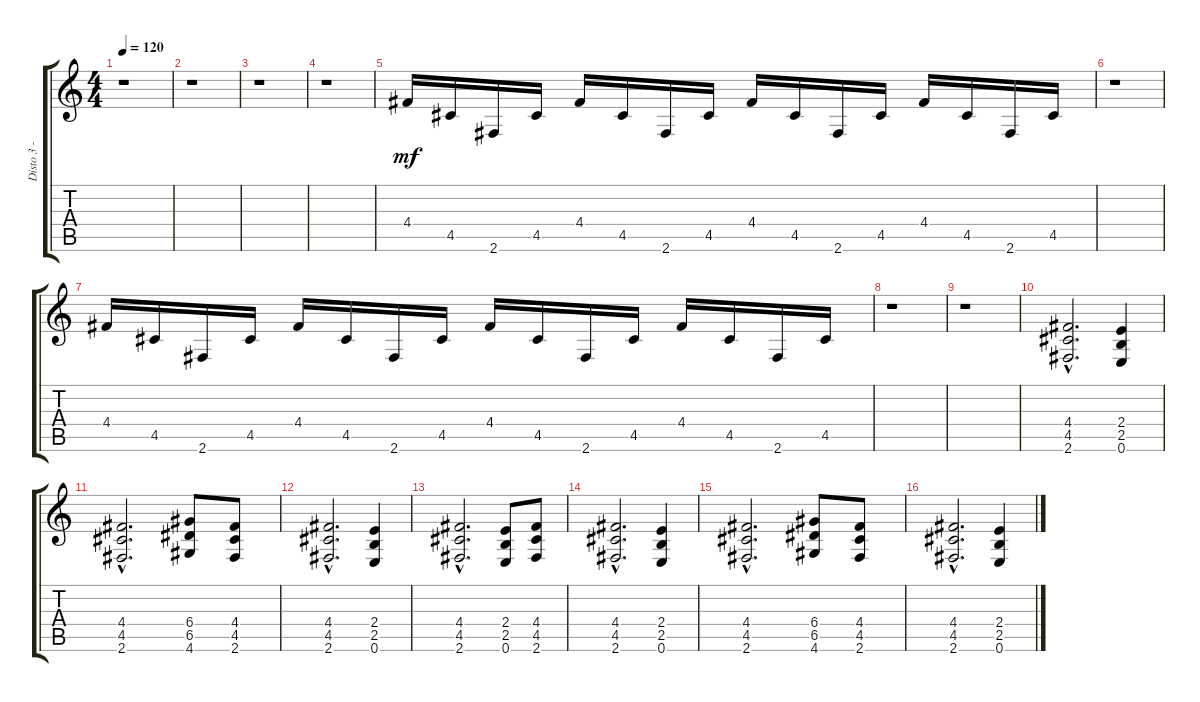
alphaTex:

\track ("Disto 3 - Background" "Disto 3 - ") {instrument overdrivenguitar}
\staff {score tabs}
\tuning (E4 B3 G3 D3 A2 E2) {hide}
\ts (4 4)
\tempo 120
\clef g2
\ks c
r.1{dy mf} |
r.1 |
r.1 |
r.1 |
4.4.16 4.5.16 2.6.16 4.5.16 4.4.16 4.5.16 2.6.16 4.5.16 4.4.16 4.5.16 2.6.16 4.5.16 4.4.16 4.5.16 2.6.16 4.5.16 |
r.1 |
4.4.16 4.5.16 2.6.16 4.5.16 4.4.16 4.5.16 2.6.16 4.5.16 4.4.16 4.5.16 2.6.16 4.5.16 4.4.16 4.5.16 2.6.16 4.5.16 |
r.1 |
r.1 |
(4.4{hac} 4.5{hac} 2.6{hac}).2{d} (2.4 2.5 0.6).4 |
(4.4{hac} 4.5{hac} 2.6{hac}).2{d} (6.4 6.5 4.6).8 (4.4 4.5 2.6).8 |
(4.4{hac} 4.5{hac} 2.6{hac}).2{d} (2.4 2.5 0.6).4 |
(4.4{hac} 4.5{hac} 2.6{hac}).2{d} (2.4 2.5 0.6).8 (4.4 4.5 2.6).8 |
(4.4{hac} 4.5{hac} 2.6{hac}).2{d} (2.4 2.5 0.6).4 |
(4.4{hac} 4.5{hac} 2.6{hac}).2{d} (6.4 6.5 4.6).8 (4.4 4.5 2.6).8 |
(4.4{hac} 4.5{hac} 2.6{hac}).2{d} (2.4 2.5 0.6).4
